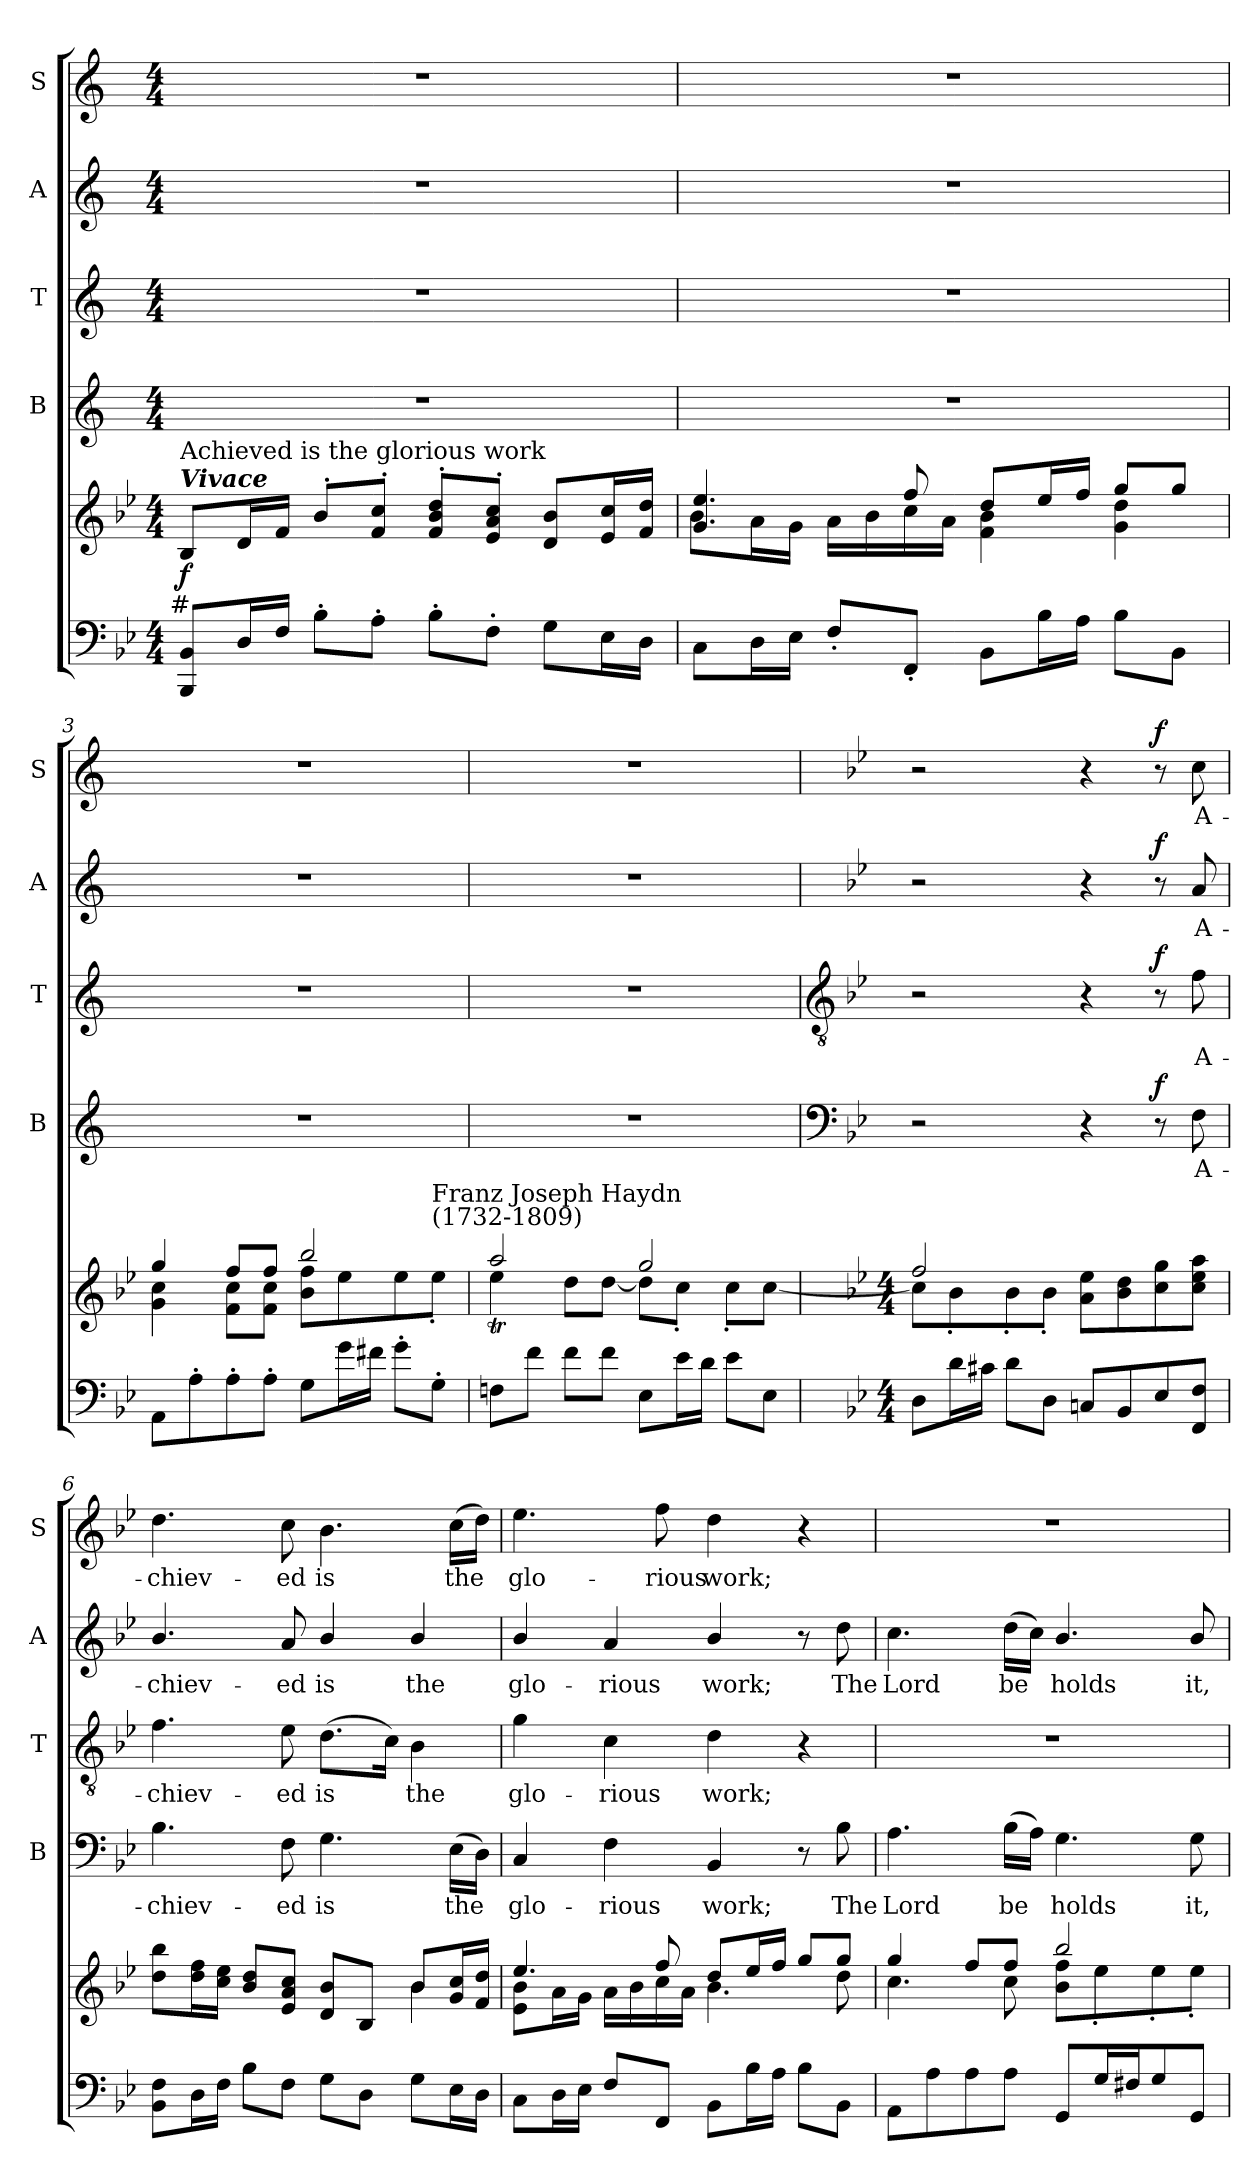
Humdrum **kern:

**kern	**kern	**dynam	**kern	**text	**dynam	**kern	**text	**dynam	**kern	**text	**dynam	**kern	**text	**dynam
*part6	*part5	*part5	*part4	*part4	*part4	*part3	*part3	*part3	*part2	*part2	*part2	*part1	*part1	*part1
*staff6	*staff5	*staff5	*staff4	*staff4	*staff4	*staff3	*staff3	*staff3	*staff2	*staff2	*staff2	*staff1	*staff1	*staff1
*	*	*	*I"B	*	*	*I"T	*	*	*I"A	*	*	*I"S	*	*
*	*	*	*I'B	*	*	*I'T	*	*	*I'A	*	*	*I'S	*	*
*clefF4	*clefG2	*	*clefG2	*	*	*clefG2	*	*	*clefG2	*	*	*clefG2	*	*
*k[b-e-]	*k[b-e-]	*	*k[]	*	*	*k[]	*	*	*k[]	*	*	*k[]	*	*
*B-:	*B-:	*	*C:	*	*	*C:	*	*	*C:	*	*	*C:	*	*
*M4/4	*M4/4	*	*M4/4	*	*	*M4/4	*	*	*M4/4	*	*	*M4/4	*	*
=1	=1	=1	=1	=1	=1	=1	=1	=1	=1	=1	=1	=1	=1	=1
*	*^	*	*	*	*	*	*	*	*	*	*	*	*	*
!	!LO:TX:a:t=Achieved is the glorious work	!	!	!	!	!	!	!	!	!	!	!	!	!	!
!	!LO:TX:a:Bi:t=Vivace	!	!	!	!	!	!	!	!	!	!	!	!	!	!
!LO:TX:a:cj:t=#	!	!	!	!	!	!	!	!	!	!	!	!	!	!	!
!	!	!	!LO:DY:b	!	!	!	!	!	!	!	!	!	!	!	!
8BBB-/ 8BB-/L	8B-/L	1ryy	f	1r	.	.	1r	.	.	1r	.	.	1r	.	.
16D/L	16d/L	.	.	.	.	.	.	.	.	.	.	.	.	.	.
16F/JJ	16f/JJ	.	.	.	.	.	.	.	.	.	.	.	.	.	.
8B-'>\L	8b-'</L	.	.	.	.	.	.	.	.	.	.	.	.	.	.
8A'>\J	8f/'< 8cc/'<J	.	.	.	.	.	.	.	.	.	.	.	.	.	.
8B-'>\L	8f/'< 8b-/'< 8dd/'<L	.	.	.	.	.	.	.	.	.	.	.	.	.	.
8F'>\J	8e-/'< 8a/'< 8cc/'<J	.	.	.	.	.	.	.	.	.	.	.	.	.	.
8G\L	8d/ 8b-/L	.	.	.	.	.	.	.	.	.	.	.	.	.	.
16E-\L	16e-/ 16cc/L	.	.	.	.	.	.	.	.	.	.	.	.	.	.
16D\JJ	16f/ 16dd/JJ	.	.	.	.	.	.	.	.	.	.	.	.	.	.
=2	=2	=2	=2	=2	=2	=2	=2	=2	=2	=2	=2	=2	=2	=2	=2
8C\L	4.g/ 4.ee-/	8b-\L	.	1r	.	.	1r	.	.	1r	.	.	1r	.	.
16D\L	.	16a\L	.	.	.	.	.	.	.	.	.	.	.	.	.
16E-\JJ	.	16g\JJ	.	.	.	.	.	.	.	.	.	.	.	.	.
8F'</L	.	16a\LL	.	.	.	.	.	.	.	.	.	.	.	.	.
.	.	16b-\	.	.	.	.	.	.	.	.	.	.	.	.	.
8FF'</J	8ff/	16cc\	.	.	.	.	.	.	.	.	.	.	.	.	.
.	.	16a\JJ	.	.	.	.	.	.	.	.	.	.	.	.	.
8BB-\L	8dd/L	4f\ 4b-\	.	.	.	.	.	.	.	.	.	.	.	.	.
16B-\L	16ee-/L	.	.	.	.	.	.	.	.	.	.	.	.	.	.
16A\JJ	16ff/JJ	.	.	.	.	.	.	.	.	.	.	.	.	.	.
8B-\L	8gg/L	4g\ 4dd\	.	.	.	.	.	.	.	.	.	.	.	.	.
8BB-\J	8gg/J	.	.	.	.	.	.	.	.	.	.	.	.	.	.
=3	=3	=3	=3	=3	=3	=3	=3	=3	=3	=3	=3	=3	=3	=3	=3
8AA\L	4gg/	4g\ 4cc\	.	1r	.	.	1r	.	.	1r	.	.	1r	.	.
8A'>\	.	.	.	.	.	.	.	.	.	.	.	.	.	.	.
8A'>\	8ff/L	8f\ 8cc\L	.	.	.	.	.	.	.	.	.	.	.	.	.
8A'>\J	8ff/J	8f\ 8cc\J	.	.	.	.	.	.	.	.	.	.	.	.	.
8G\L	2bb-/	8b-\ 8ff\L	.	.	.	.	.	.	.	.	.	.	.	.	.
16g\L	.	8ee-\	.	.	.	.	.	.	.	.	.	.	.	.	.
16f#X\JJ	.	.	.	.	.	.	.	.	.	.	.	.	.	.	.
8g'>\L	.	8ee-\	.	.	.	.	.	.	.	.	.	.	.	.	.
!	!	!LO:TX:a:t=Franz Joseph Haydn\n(1732-1809)	!	!	!	!	!	!	!	!	!	!	!	!	!
8G'>\J	.	8ee-'<\J	.	.	.	.	.	.	.	.	.	.	.	.	.
=4	=4	=4	=4	=4	=4	=4	=4	=4	=4	=4	=4	=4	=4	=4	=4
8Fn\L	2aa/	4ee-T\	.	1r	.	.	1r	.	.	1r	.	.	1r	.	.
8f\J	.	.	.	.	.	.	.	.	.	.	.	.	.	.	.
8f\L	.	8dd\L	.	.	.	.	.	.	.	.	.	.	.	.	.
8f\J	.	[<8dd\J	.	.	.	.	.	.	.	.	.	.	.	.	.
8E-\L	2gg/	8dd\L]	.	.	.	.	.	.	.	.	.	.	.	.	.
16e-\L	.	8cc'<\J	.	.	.	.	.	.	.	.	.	.	.	.	.
16d\JJ	.	.	.	.	.	.	.	.	.	.	.	.	.	.	.
8e-\L	.	8cc'<\L	.	.	.	.	.	.	.	.	.	.	.	.	.
8E-\J	.	[<8cc\J	.	.	.	.	.	.	.	.	.	.	.	.	.
!!LO:LB:g=z
=5	=5	=5	=5	=5	=5	=5	=5	=5	=5	=5	=5	=5	=5	=5	=5
*	*	*	*	*clefF4	*	*	*clefGv2	*	*	*	*	*	*	*	*
*	*	*	*	*k[b-e-]	*	*	*k[b-e-]	*	*	*k[b-e-]	*	*	*k[b-e-]	*	*
*	*	*	*	*B-:	*	*	*B-:	*	*	*B-:	*	*	*B-:	*	*
*M4/4	*M4/4	*	*	*	*	*	*	*	*	*	*	*	*	*	*
8D\L	2ff/	8cc\L]	.	2r	.	.	2r	.	.	2r	.	.	2r	.	.
16d\L	.	8b-'<\	.	.	.	.	.	.	.	.	.	.	.	.	.
16c#X\JJ	.	.	.	.	.	.	.	.	.	.	.	.	.	.	.
8d\L	.	8b-'<\	.	.	.	.	.	.	.	.	.	.	.	.	.
8D\J	.	8b-'<\J	.	.	.	.	.	.	.	.	.	.	.	.	.
8Cn/L	2ryy	8a\ 8ee-\L	.	4r	.	.	4r	.	.	4r	.	.	4r	.	.
8BB-/	.	8b-\ 8dd\	.	.	.	.	.	.	.	.	.	.	.	.	.
!	!	!	!	!	!	!LO:DY:b	!	!	!LO:DY:b	!	!	!LO:DY:b	!	!	!LO:DY:b
8E-/	.	8cc\ 8gg\	.	8r	.	f	8r	.	f	8r	.	f	8r	.	f
!	!	!	!	!	!LO:LY:b	!	!	!LO:LY:b	!	!	!LO:LY:b	!	!	!LO:LY:b	!
8FF/ 8F/J	.	8cc\ 8ee-\ 8aa\J	.	8F\	A-	.	8f\	A-	.	8a/	A-	.	8cc\	A-	.
=6	=6	=6	=6	=6	=6	=6	=6	=6	=6	=6	=6	=6	=6	=6	=6
!	!	!	!	!	!LO:LY:b	!	!	!LO:LY:b	!	!	!LO:LY:b	!	!	!LO:LY:b	!
8BB-\ 8F\L	4ryy	8dd\ 8bb-\L	.	4.B-\	-chiev-	.	4.f\	-chiev-	.	4.b-/	-chiev-	.	4.dd\	-chiev-	.
16D\L	.	16dd\ 16ff\L	.	.	.	.	.	.	.	.	.	.	.	.	.
16F\JJ	.	16cc\ 16ee-\JJ	.	.	.	.	.	.	.	.	.	.	.	.	.
8B-\L	8b-/ 8dd/L	4ryy	.	.	.	.	.	.	.	.	.	.	.	.	.
!	!	!	!	!	!LO:LY:b	!	!	!LO:LY:b	!	!	!LO:LY:b	!	!	!LO:LY:b	!
8F\J	8e-/ 8a/ 8cc/J	.	.	8F\	-ed	.	8e-\	-ed	.	8a/	-ed	.	8cc\	-ed	.
!	!	!	!	!	!LO:LY:b	!	!	!LO:LY:b	!	!	!LO:LY:b	!	!	!LO:LY:b	!
8G\L	8d/ 8b-/L	4ryy	.	4.G\	is	.	(>8.d\L	is	.	4b-/	is	.	4.b-\	is	.
8D\J	8B-/J	.	.	.	.	.	.	.	.	.	.	.	.	.	.
.	.	.	.	.	.	.	16c\Jk)	.	.	.	.	.	.	.	.
!	!	!	!	!	!	!	!	!LO:LY:b	!	!	!LO:LY:b	!	!	!	!
8G\L	8b-/L	4b-\	.	.	.	.	4B-\	the	.	4b-/	the	.	.	.	.
!	!	!	!	!	!LO:LY:b	!	!	!	!	!	!	!	!	!LO:LY:b	!
16E-\L	16g/ 16cc/L	.	.	(>16E-\LL	the	.	.	.	.	.	.	.	(>16cc\LL	the	.
16D\JJ	16f/ 16dd/JJ	.	.	16D\JJ)	.	.	.	.	.	.	.	.	16dd\JJ)	.	.
=7	=7	=7	=7	=7	=7	=7	=7	=7	=7	=7	=7	=7	=7	=7	=7
!	!	!	!	!	!LO:LY:b	!	!	!LO:LY:b	!	!	!LO:LY:b	!	!	!LO:LY:b	!
8C\L	4.ee-/	8e-\ 8b-\L	.	4C/	glo-	.	4g\	glo-	.	4b-/	glo-	.	4.ee-\	glo-	.
16D\L	.	16a\L	.	.	.	.	.	.	.	.	.	.	.	.	.
16E-\JJ	.	16g\JJ	.	.	.	.	.	.	.	.	.	.	.	.	.
!	!	!	!	!	!LO:LY:b	!	!	!LO:LY:b	!	!	!LO:LY:b	!	!	!	!
8F/L	.	16a\LL	.	4F\	-rious	.	4c\	-rious	.	4a/	-rious	.	.	.	.
.	.	16b-\	.	.	.	.	.	.	.	.	.	.	.	.	.
!	!	!	!	!	!	!	!	!	!	!	!	!	!	!LO:LY:b	!
8FF/J	8ff/	16cc\	.	.	.	.	.	.	.	.	.	.	8ff\	-rious	.
.	.	16a\JJ	.	.	.	.	.	.	.	.	.	.	.	.	.
!	!	!	!	!	!LO:LY:b	!	!	!LO:LY:b	!	!	!LO:LY:b	!	!	!LO:LY:b	!
8BB-\L	8dd/L	4.b-\	.	4BB-/	work;	.	4d\	work;	.	4b-/	work;	.	4dd\	work;	.
16B-\L	16ee-/L	.	.	.	.	.	.	.	.	.	.	.	.	.	.
16A\JJ	16ff/JJ	.	.	.	.	.	.	.	.	.	.	.	.	.	.
8B-\L	8gg/L	.	.	8r	.	.	4r	.	.	8r	.	.	4r	.	.
!	!	!	!	!	!LO:LY:b	!	!	!	!	!	!LO:LY:b	!	!	!	!
8BB-\J	8gg/J	8dd\	.	8B-\	The	.	.	.	.	8dd\	The	.	.	.	.
=8	=8	=8	=8	=8	=8	=8	=8	=8	=8	=8	=8	=8	=8	=8	=8
!	!	!	!	!	!LO:LY:b	!	!	!	!	!	!LO:LY:b	!	!	!	!
8AA\L	4gg/	4.cc\	.	4.A\	Lord	.	1r	.	.	4.cc\	Lord	.	1r	.	.
8A\	.	.	.	.	.	.	.	.	.	.	.	.	.	.	.
8A\	8ff/L	.	.	.	.	.	.	.	.	.	.	.	.	.	.
!	!	!	!	!	!LO:LY:b	!	!	!	!	!	!LO:LY:b	!	!	!	!
8A\J	8ff/J	8cc\	.	(>16B-\LL	be­	.	.	.	.	(>16dd\LL	be­	.	.	.	.
.	.	.	.	16A\JJ)	.	.	.	.	.	16cc\JJ)	.	.	.	.	.
!	!	!	!	!	!LO:LY:b	!	!	!	!	!	!LO:LY:b	!	!	!	!
8GG/L	2bb-/	8b-\ 8ff\L	.	4.G\	holds	.	.	.	.	4.b-/	holds	.	.	.	.
16G/L	.	8ee-'<\	.	.	.	.	.	.	.	.	.	.	.	.	.
16F#X/J	.	.	.	.	.	.	.	.	.	.	.	.	.	.	.
8G/	.	8ee-'<\	.	.	.	.	.	.	.	.	.	.	.	.	.
!	!	!	!	!	!LO:LY:b	!	!	!	!	!	!LO:LY:b	!	!	!	!
8GG/J	.	8ee-'<\J	.	8G\	it,	.	.	.	.	8b-/	it,	.	.	.	.
*	*v	*v	*	*	*	*	*	*	*	*	*	*	*	*	*
=	=	=	=	=	=	=	=	=	=	=	=	=	=	=
*-	*-	*-	*-	*-	*-	*-	*-	*-	*-	*-	*-	*-	*-	*-
